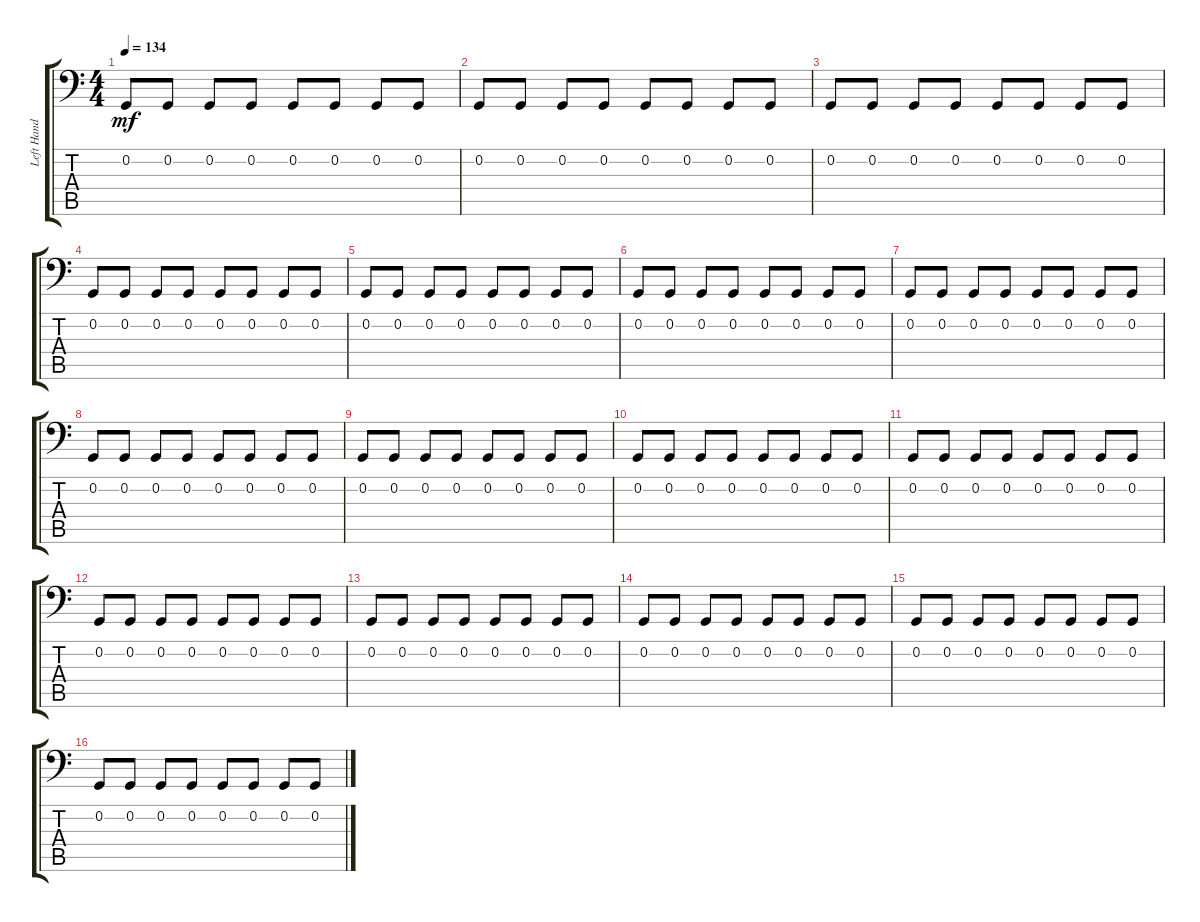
\track ("Left Hand" "Left Hand") {instrument brightacousticpiano}
\staff {score tabs}
\tuning (C3 G2 D2 A1 E1 B0) {hide}
\ts (4 4)
\tempo 134
\clef f4
\ks c
0.2.8{dy mf instrument brightacousticpiano} 0.2.8 0.2.8 0.2.8 0.2.8 0.2.8 0.2.8 0.2.8 |
0.2.8 0.2.8 0.2.8 0.2.8 0.2.8 0.2.8 0.2.8 0.2.8 |
0.2.8 0.2.8 0.2.8 0.2.8 0.2.8 0.2.8 0.2.8 0.2.8 |
0.2.8 0.2.8 0.2.8 0.2.8 0.2.8 0.2.8 0.2.8 0.2.8 |
0.2.8 0.2.8 0.2.8 0.2.8 0.2.8 0.2.8 0.2.8 0.2.8 |
0.2.8 0.2.8 0.2.8 0.2.8 0.2.8 0.2.8 0.2.8 0.2.8 |
0.2.8 0.2.8 0.2.8 0.2.8 0.2.8 0.2.8 0.2.8 0.2.8 |
0.2.8 0.2.8 0.2.8 0.2.8 0.2.8 0.2.8 0.2.8 0.2.8 |
0.2.8 0.2.8 0.2.8 0.2.8 0.2.8 0.2.8 0.2.8 0.2.8 |
0.2.8 0.2.8 0.2.8 0.2.8 0.2.8 0.2.8 0.2.8 0.2.8 |
0.2.8 0.2.8 0.2.8 0.2.8 0.2.8 0.2.8 0.2.8 0.2.8 |
0.2.8 0.2.8 0.2.8 0.2.8 0.2.8 0.2.8 0.2.8 0.2.8 |
0.2.8 0.2.8 0.2.8 0.2.8 0.2.8 0.2.8 0.2.8 0.2.8 |
0.2.8 0.2.8 0.2.8 0.2.8 0.2.8 0.2.8 0.2.8 0.2.8 |
0.2.8 0.2.8 0.2.8 0.2.8 0.2.8 0.2.8 0.2.8 0.2.8 |
0.2.8 0.2.8 0.2.8 0.2.8 0.2.8 0.2.8 0.2.8 0.2.8
